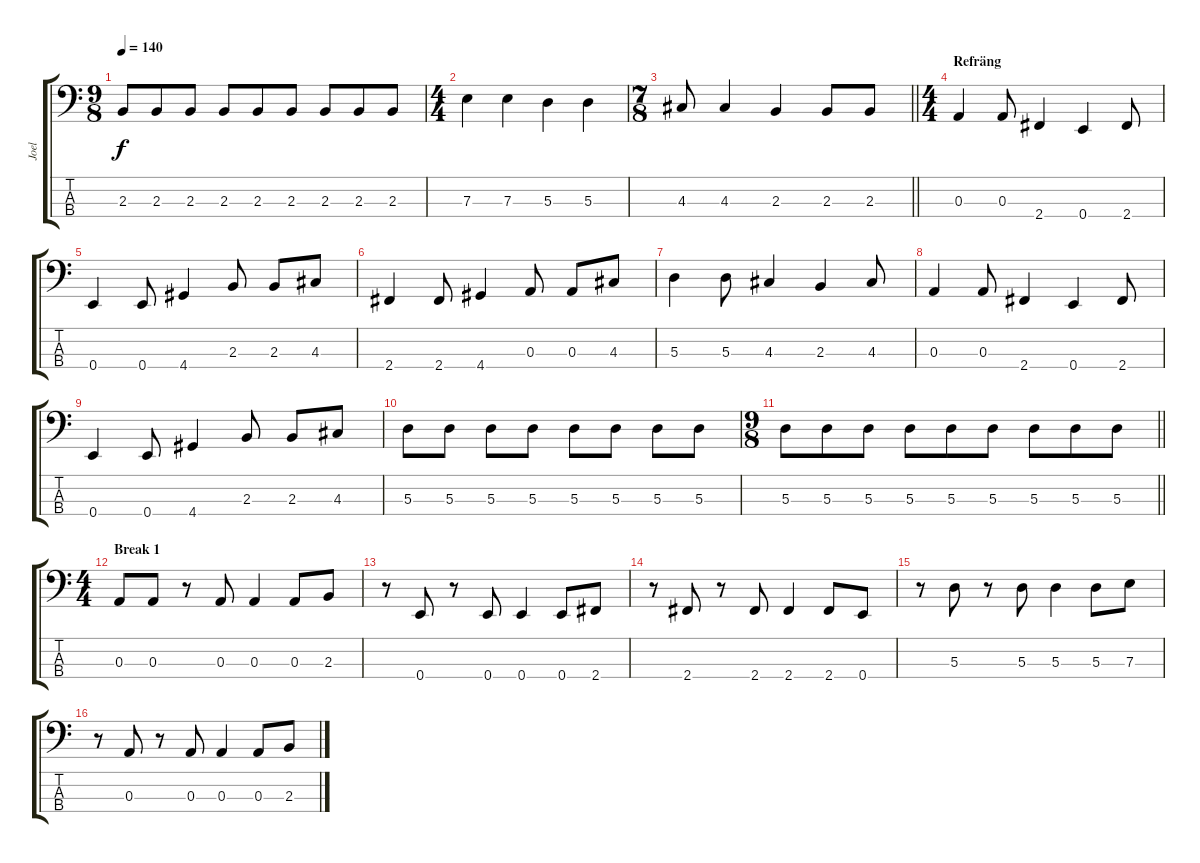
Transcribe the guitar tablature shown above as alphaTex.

\track ("Joel" "Joel") {instrument electricbassfinger}
\staff {score tabs}
\tuning (G2 D2 A1 E1) {hide}
\ts (9 8)
\tempo 140
\clef f4
\ks c
2.3.8{dy f} 2.3.8 2.3.8 2.3.8 2.3.8 2.3.8 2.3.8 2.3.8 2.3.8 |
\ts (4 4)
7.3.4 7.3.4 5.3.4 5.3.4 |
\ts (7 8)
\barLineRight lightlight
4.3.8 4.3.4 2.3.4 2.3.8 2.3.8 |
\ts (4 4)
\section ("" "Refräng")
0.3.4 0.3.8 2.4.4 0.4.4 2.4.8 |
0.4.4 0.4.8 4.4.4 2.3.8 2.3.8 4.3.8 |
2.4.4 2.4.8 4.4.4 0.3.8 0.3.8 4.3.8 |
5.3.4 5.3.8 4.3.4 2.3.4 4.3.8 |
0.3.4 0.3.8 2.4.4 0.4.4 2.4.8 |
0.4.4 0.4.8 4.4.4 2.3.8 2.3.8 4.3.8 |
5.3.8 5.3.8 5.3.8 5.3.8 5.3.8 5.3.8 5.3.8 5.3.8 |
\ts (9 8)
\barLineRight lightlight
5.3.8 5.3.8 5.3.8 5.3.8 5.3.8 5.3.8 5.3.8 5.3.8 5.3.8 |
\ts (4 4)
\section ("" "Break 1")
0.3.8 0.3.8 r.8 0.3.8 0.3.4 0.3.8 2.3.8 |
r.8 0.4.8 r.8 0.4.8 0.4.4 0.4.8 2.4.8 |
r.8 2.4.8 r.8 2.4.8 2.4.4 2.4.8 0.4.8 |
r.8 5.3.8 r.8 5.3.8 5.3.4 5.3.8 7.3.8 |
r.8 0.3.8 r.8 0.3.8 0.3.4 0.3.8 2.3.8
